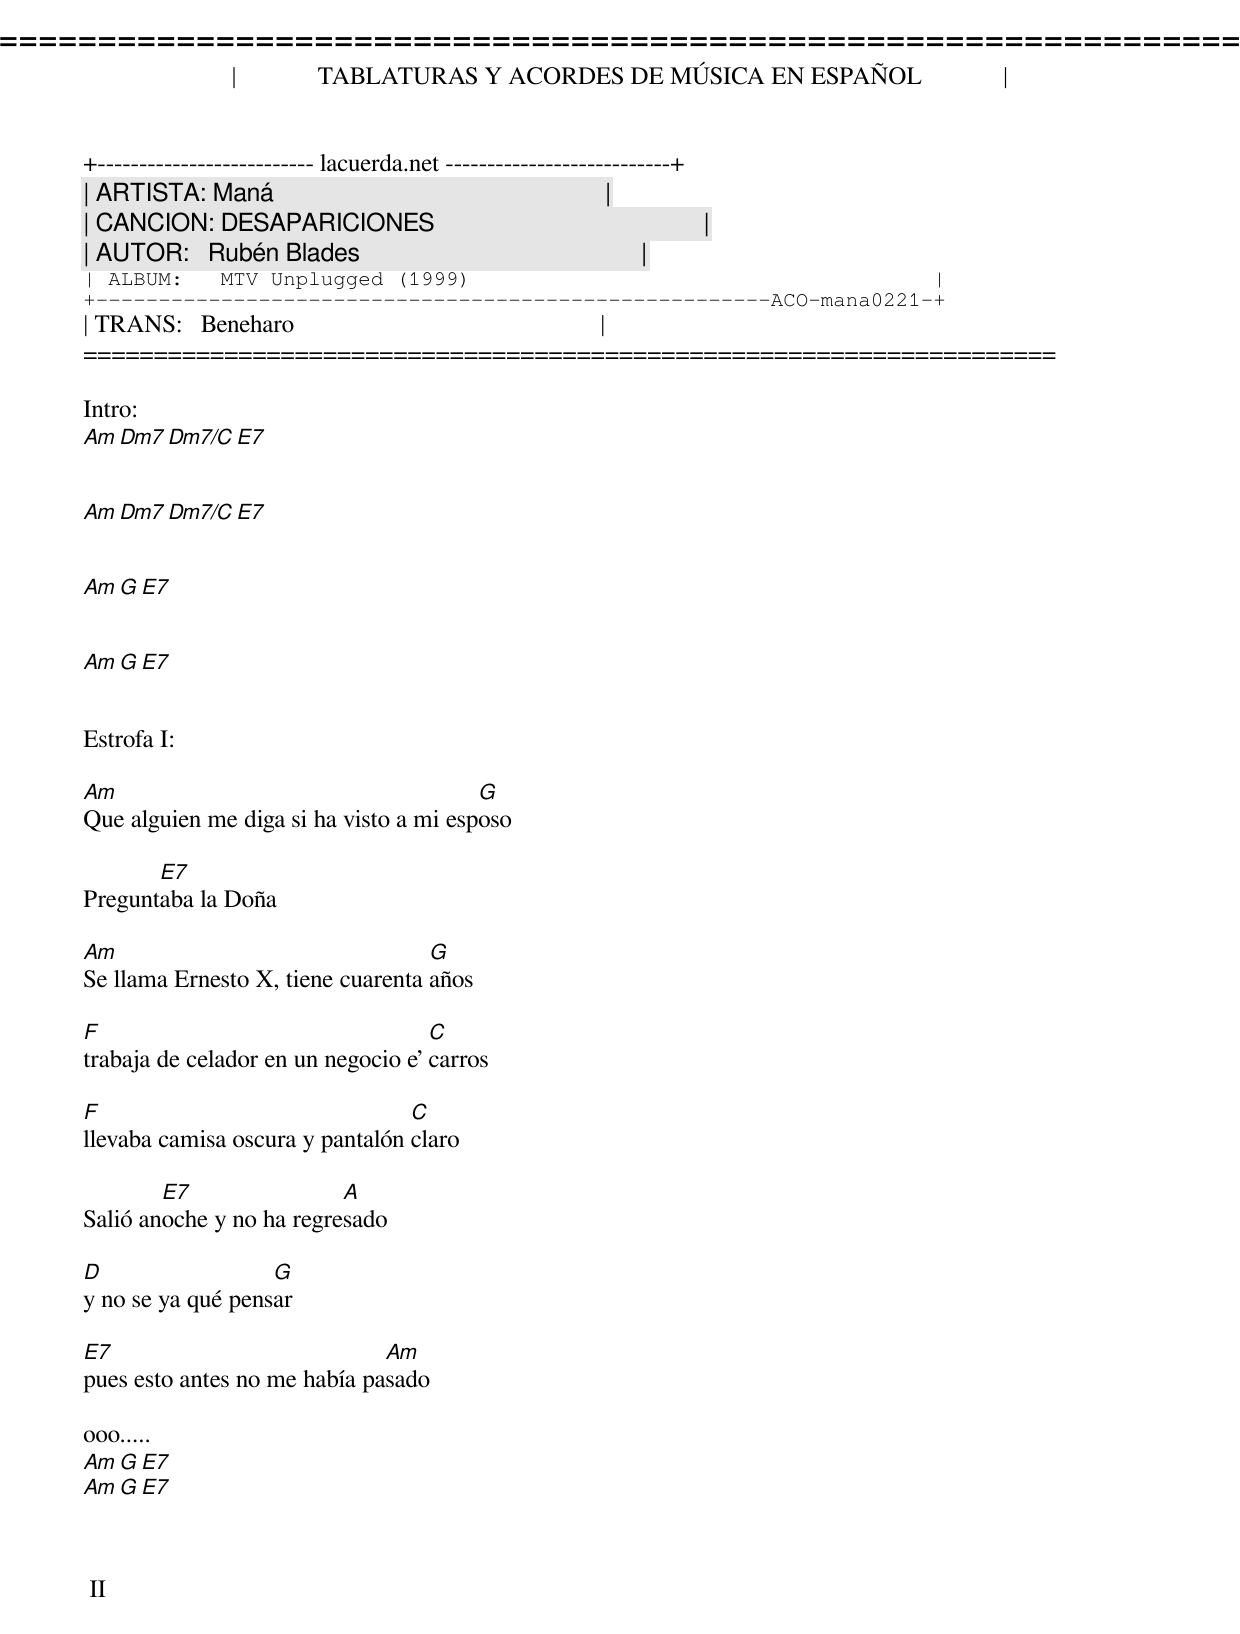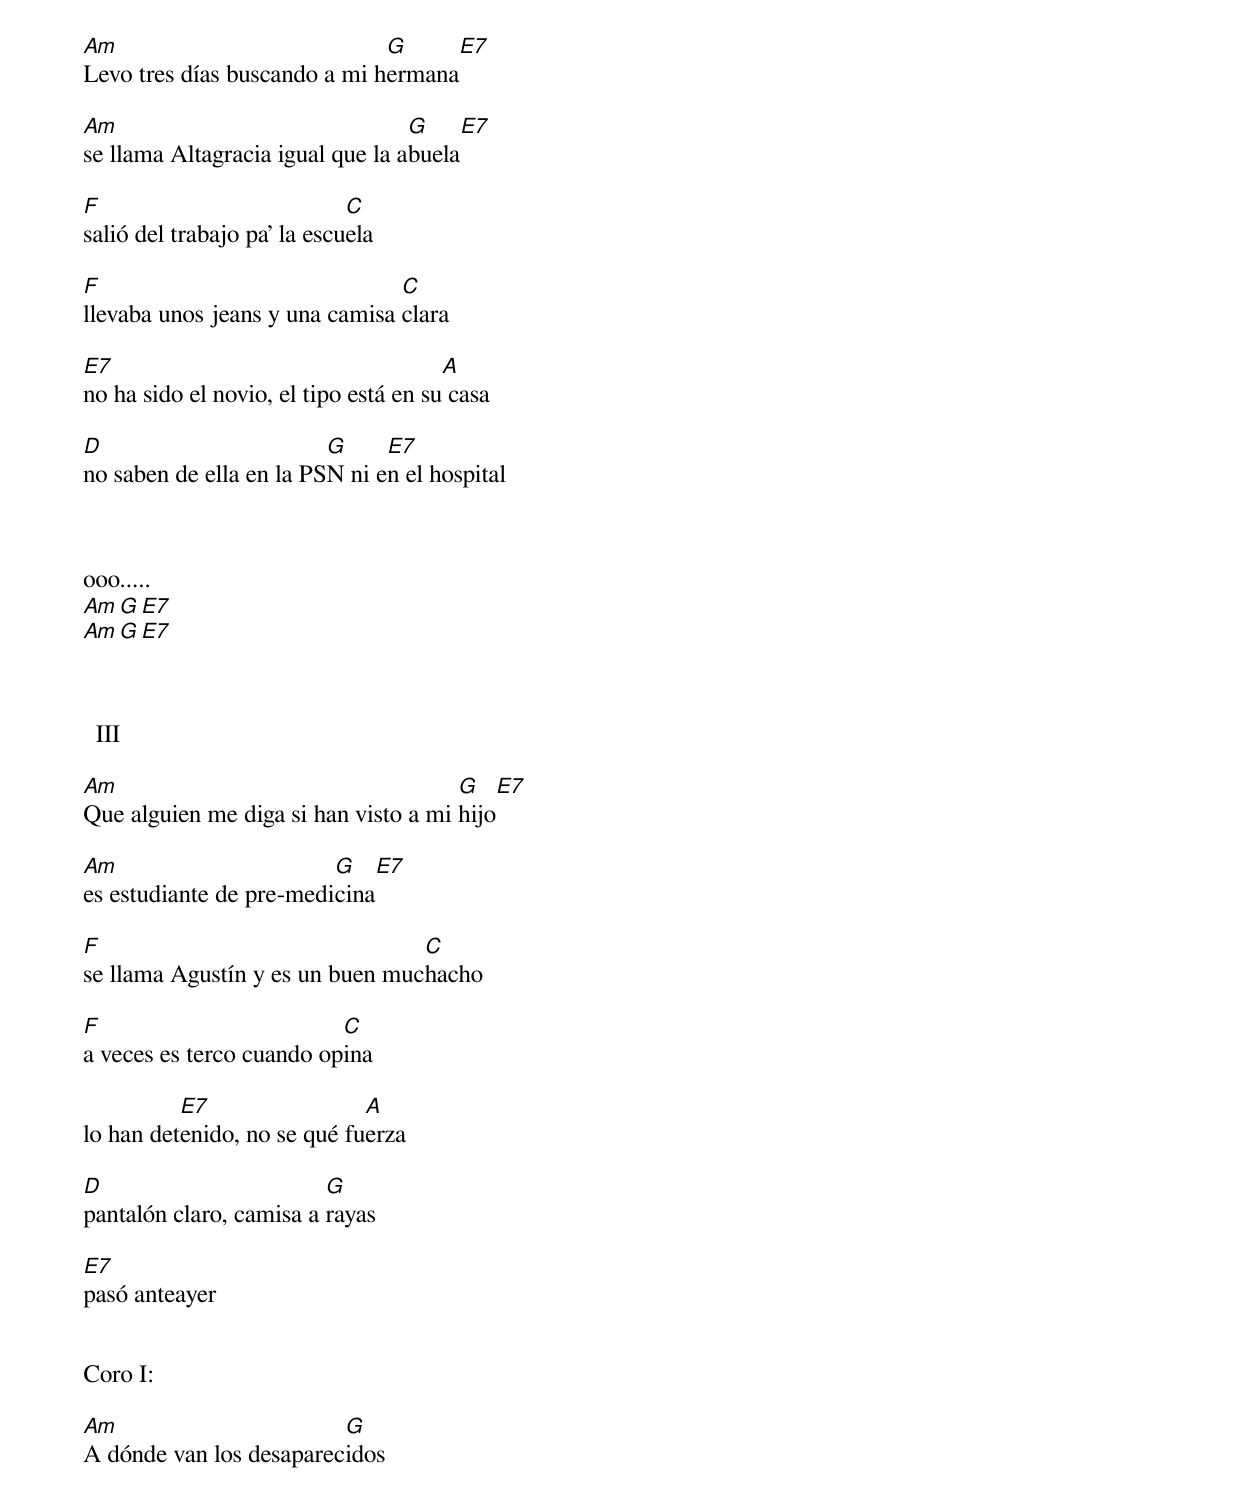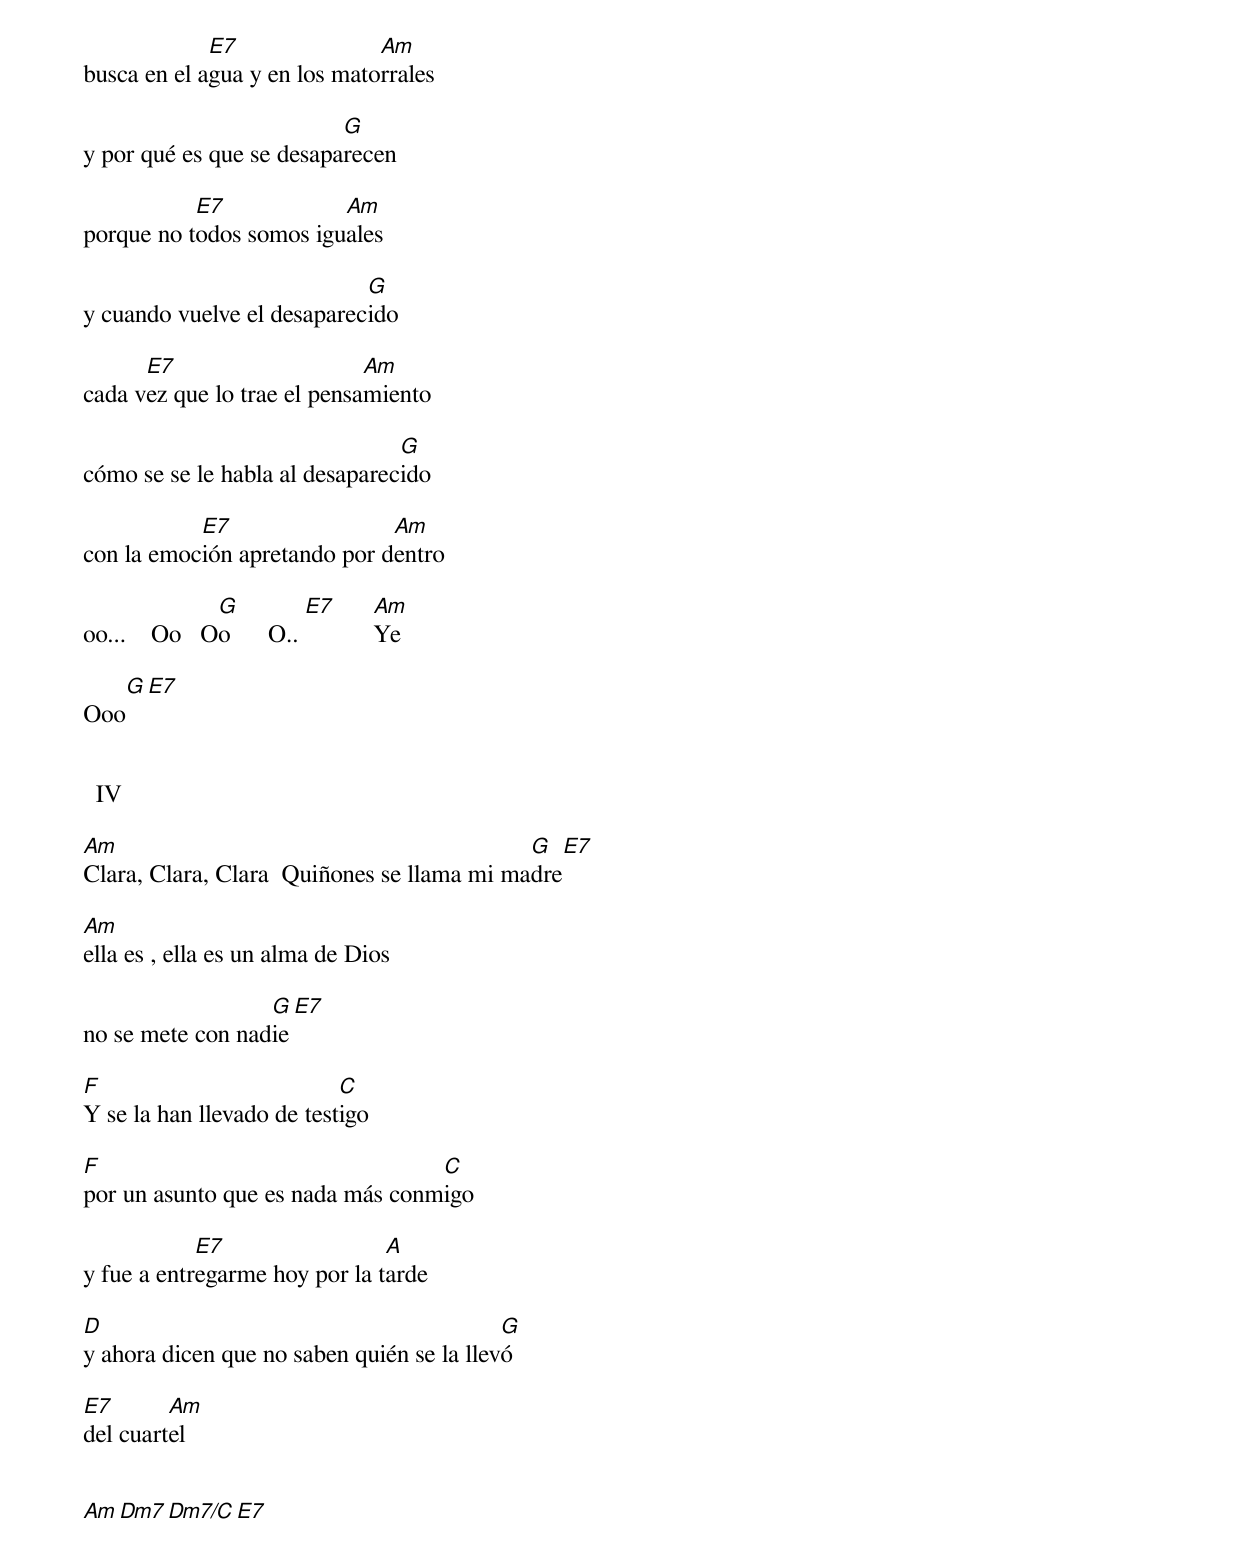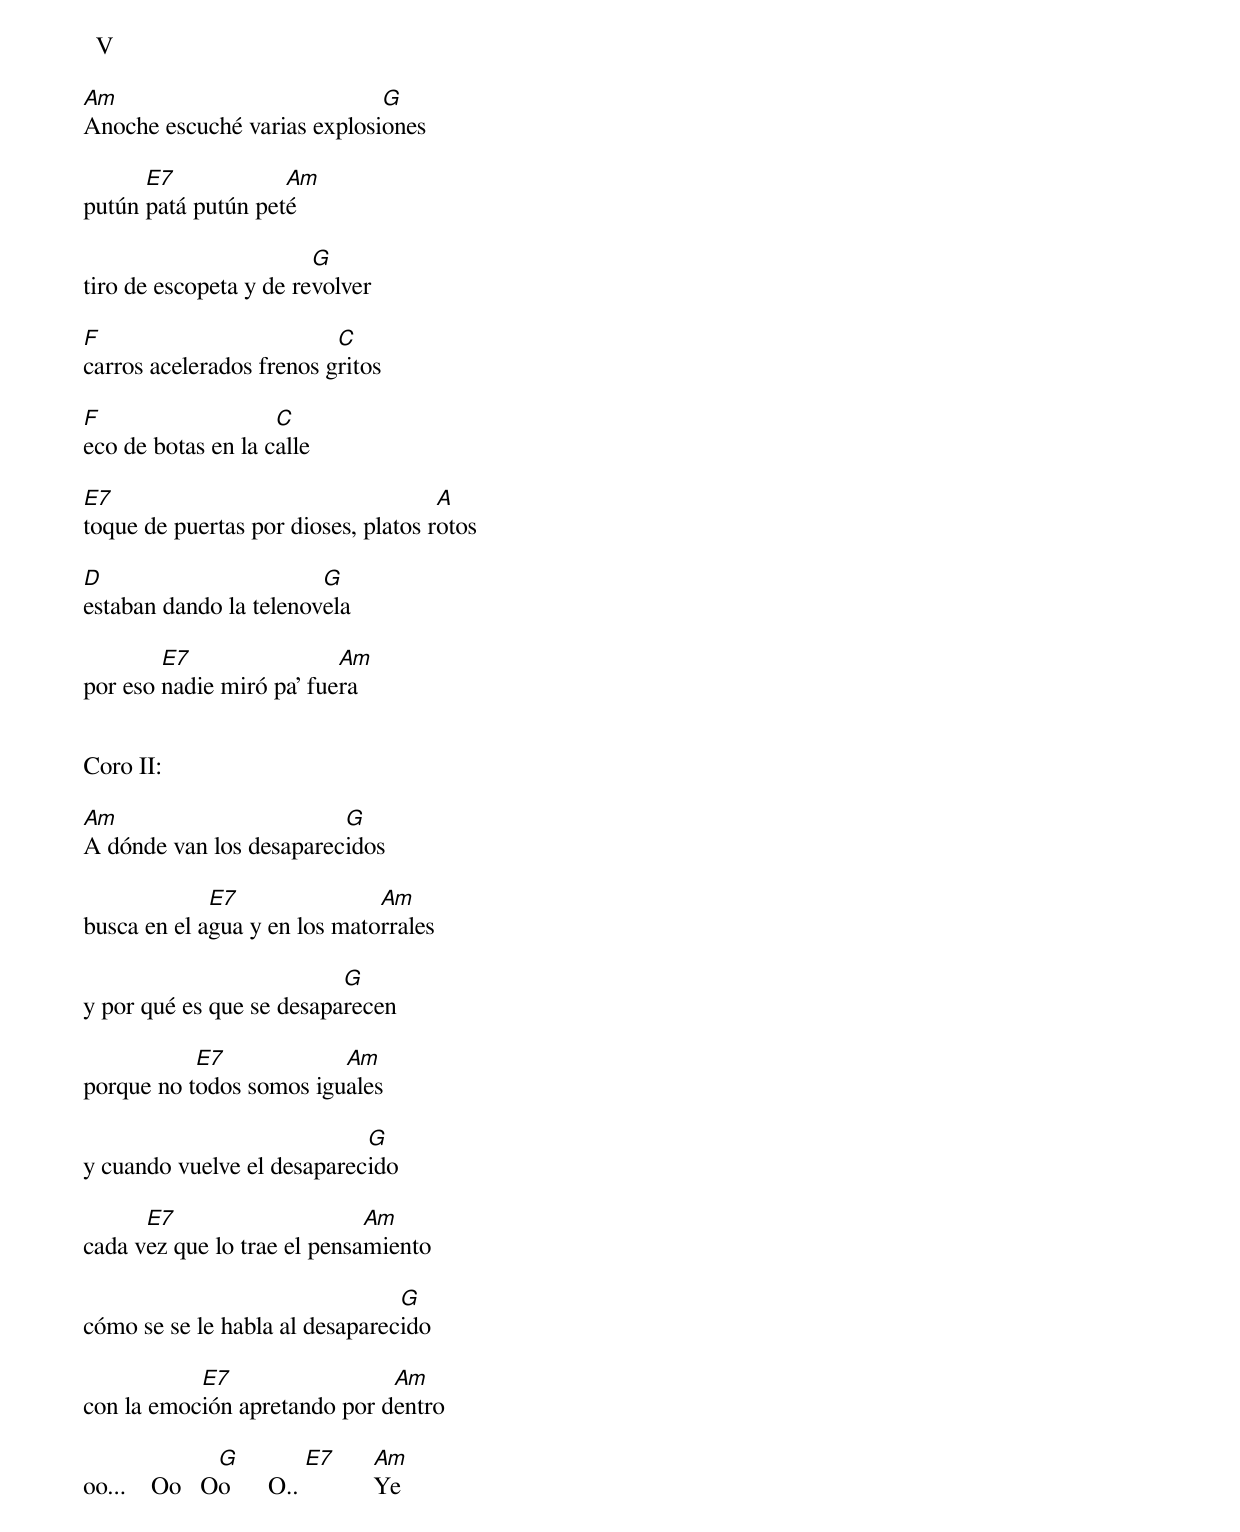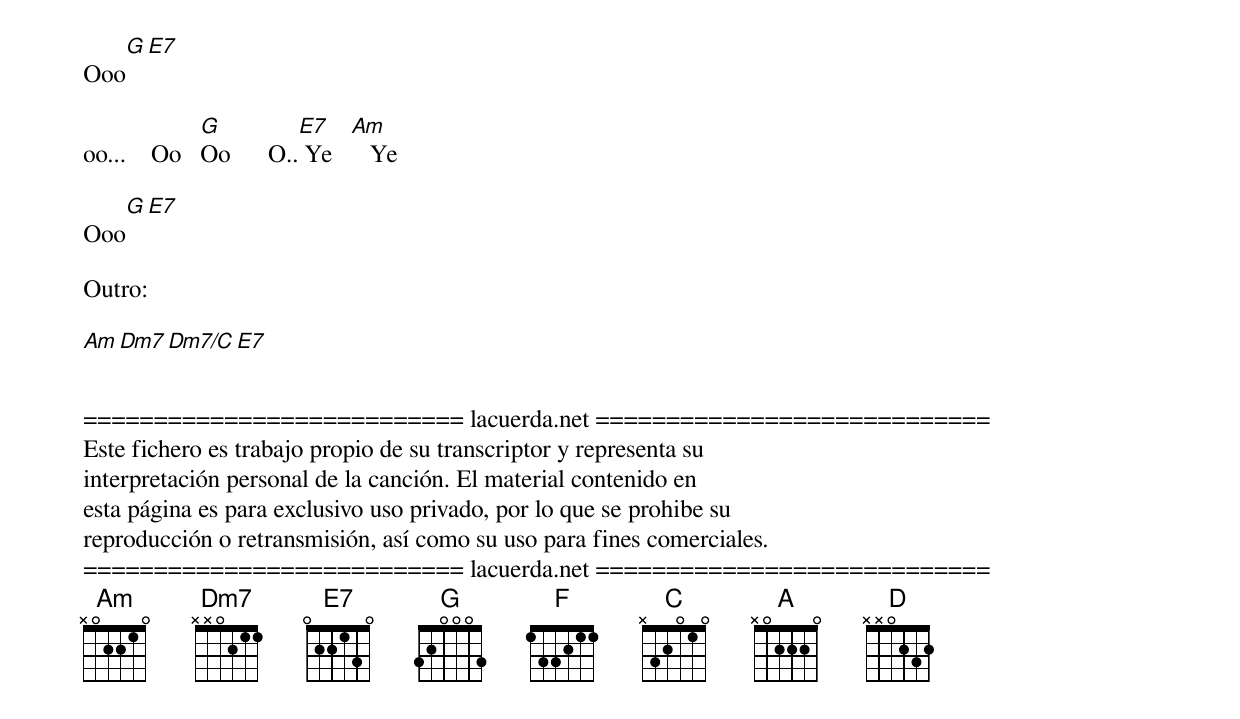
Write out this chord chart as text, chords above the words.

=====================================================================
|             TABLATURAS Y ACORDES DE MÚSICA EN ESPAÑOL             |
+-------------------------- lacuerda.net ---------------------------+
| ARTISTA: Maná                                                     |
| CANCION: DESAPARICIONES                                           |
| AUTOR:   Rubén Blades                                             |
| ALBUM:   MTV Unplugged (1999)                                     |
+------------------------------------------------------ACO-mana0221-+
| TRANS:   Beneharo                                                 |
=====================================================================

Intro:
Am   Dm7   Dm7/C   E7


Am  Dm7    Dm7/C   E7


Am  G      E7


Am  G      E7


Estrofa I:

Am                                      G
Que alguien me diga si ha visto a mi esposo

       E7
Preguntaba la Doña

Am                                 G
Se llama Ernesto X, tiene cuarenta años

F                                   C
trabaja de celador en un negocio e' carros

F                                C
llevaba camisa oscura y pantalón claro

        E7                A
Salió anoche y no ha regresado

D                  G
y no se ya qué pensar

E7                            Am
pues esto antes no me había pasado

ooo.....
Am    G     E7
Am    G     E7



 II

Am                            G       E7
Levo tres días buscando a mi hermana

Am                                G      E7
se llama Altagracia igual que la abuela

F                            C
salió del trabajo pa' la escuela

F                               C
llevaba unos jeans y una camisa clara

E7                                     A
no ha sido el novio, el tipo está en su casa

D                        G     E7
no saben de ella en la PSN ni en el hospital



ooo.....
Am    G     E7
Am    G     E7



  III

Am                                    G   E7
Que alguien me diga si han visto a mi hijo

Am                       G    E7
es estudiante de pre-medicina

F                                C
se llama Agustín y es un buen muchacho

F                         C
a veces es terco cuando opina

          E7                 A
lo han detenido, no se qué fuerza

D                        G
pantalón claro, camisa a rayas

E7
pasó anteayer


Coro I:

Am                       G
A dónde van los desaparecidos

             E7               Am
busca en el agua y en los matorrales

                          G
y por qué es que se desaparecen

           E7            Am
porque no todos somos iguales

                            G
y cuando vuelve el desaparecido

      E7                     Am
cada vez que lo trae el pensamiento

                                G
cómo se se le habla al desaparecido

           E7                 Am
con la emoción apretando por dentro

               G          E7    Am
oo...    Oo   Oo      O..       Ye

               G          E7
Ooo


  IV

Am                                          G  E7
Clara, Clara, Clara  Quiñones se llama mi madre

Am
ella es , ella es un alma de Dios

                  G    E7
no se mete con nadie

F                          C
Y se la han llevado de testigo

F                                 C
por un asunto que es nada más conmigo

            E7                 A
y fue a entregarme hoy por la tarde

D                                          G
y ahora dicen que no saben quién se la llevó

E7       Am
del cuartel


Am   Dm7   Dm7/C  E7


  V

Am                           G
Anoche escuché varias explosiones

      E7            Am
putún patá putún peté

                        G
tiro de escopeta y de revolver

F                         C
carros acelerados frenos gritos

F                   C
eco de botas en la calle

E7                                   A
toque de puertas por dioses, platos rotos

D                       G
estaban dando la telenovela

        E7                Am
por eso nadie miró pa' fuera


Coro II:

Am                       G
A dónde van los desaparecidos

             E7               Am
busca en el agua y en los matorrales

                          G
y por qué es que se desaparecen

           E7            Am
porque no todos somos iguales

                            G
y cuando vuelve el desaparecido

      E7                     Am
cada vez que lo trae el pensamiento

                                G
cómo se se le habla al desaparecido

           E7                 Am
con la emoción apretando por dentro

               G          E7    Am
oo...    Oo   Oo      O..       Ye

               G          E7
Ooo

              G          E7    Am
oo...    Oo   Oo      O.. Ye      Ye

               G          E7
Ooo

Outro:

Am   Dm7   Dm7/C   E7


=========================== lacuerda.net ============================
Este fichero es trabajo propio de su transcriptor y representa su
interpretación personal de la canción. El material contenido en
esta página es para exclusivo uso privado, por lo que se prohibe su
reproducción o retransmisión, así como su uso para fines comerciales.
=========================== lacuerda.net ============================
